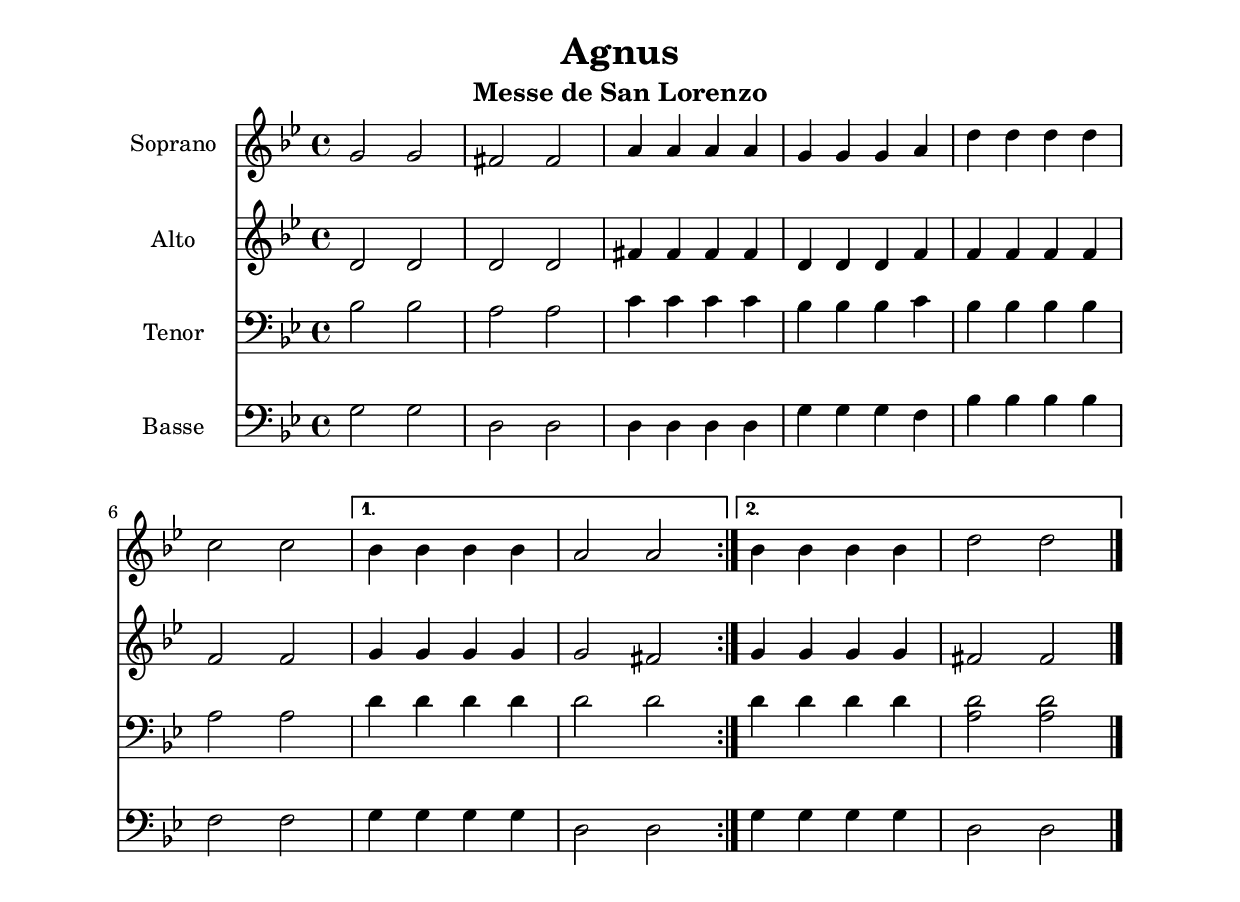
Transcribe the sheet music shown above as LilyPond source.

\version "2.22.1"
\language "italiano"

\header {
  title = "Agnus"
  subtitle = "Messe de San Lorenzo"
}

global = {
  \key sol \minor
  \time 4/4
}

sopranoChorus = \relative do'' {
    \global
    \repeat volta 2
    {
      sol2 sol
      fad2 fad
      la4 la la la
      sol4 sol sol la
      re4 re re re
      do2 do
    }
    \alternative{
      {
        sib4 sib sib sib
        la2 la
      }
      {
        sib4 sib sib sib
        re2 re
      }
    }

\bar "|."
}
  
altoChorus = \relative do' {
    \global
    re2 re
    re2 re
    fad4 fad fad fad
    re4 re re fa
    fa4 fa fa fa
    fa2 fa
    
    sol4 sol sol sol 
    sol2 fad
    
    sol4 sol sol sol 
    fad2 fad
}
  
tenorChorus = \relative do' {
    \global
    sib2 sib
    la2 la
    do4 do do do
    sib4 sib sib do
    sib sib sib sib
    la2 la
    
    re4 re re re
    re2 re
    
    re4 re re re
    <la re>2 <la re>
  }
    
bassChorus = 
  \relative do' {
    \global
    sol2 sol
    re2 re
    re4 re re re
    sol4 sol sol fa
    sib4 sib sib sib
    fa2 fa
    
    sol4 sol sol sol
    re2 re
    
    sol4 sol sol sol 
    re2 re
  }


\book{
  \paper {
    left-margin = 20\mm
    right-margin = 20\mm
    top-margin = 20\mm
    bottom-margin = 20\mm
  }
  
  \score {
    <<
      \new Staff \with { instrumentName = "Soprano" midiInstrument = "flute"} { \sopranoChorus }
      \new Staff \with { instrumentName = "Alto" midiInstrument = "oboe"} { \altoChorus }
      \new Staff \with { instrumentName = "Tenor" midiInstrument = "alto sax"} { \clef bass \tenorChorus }
      \new Staff \with { instrumentName = "Basse" midiInstrument = "choir aahs"} { \clef bass \bassChorus }
    >>
    \layout { 
      indent = 2\cm
      ragged-right = ##f
      \override BreathingSign.text = \markup { \musicglyph "comma" }
    }
    \midi {
      \tempo 4=112
    }
  }
}
